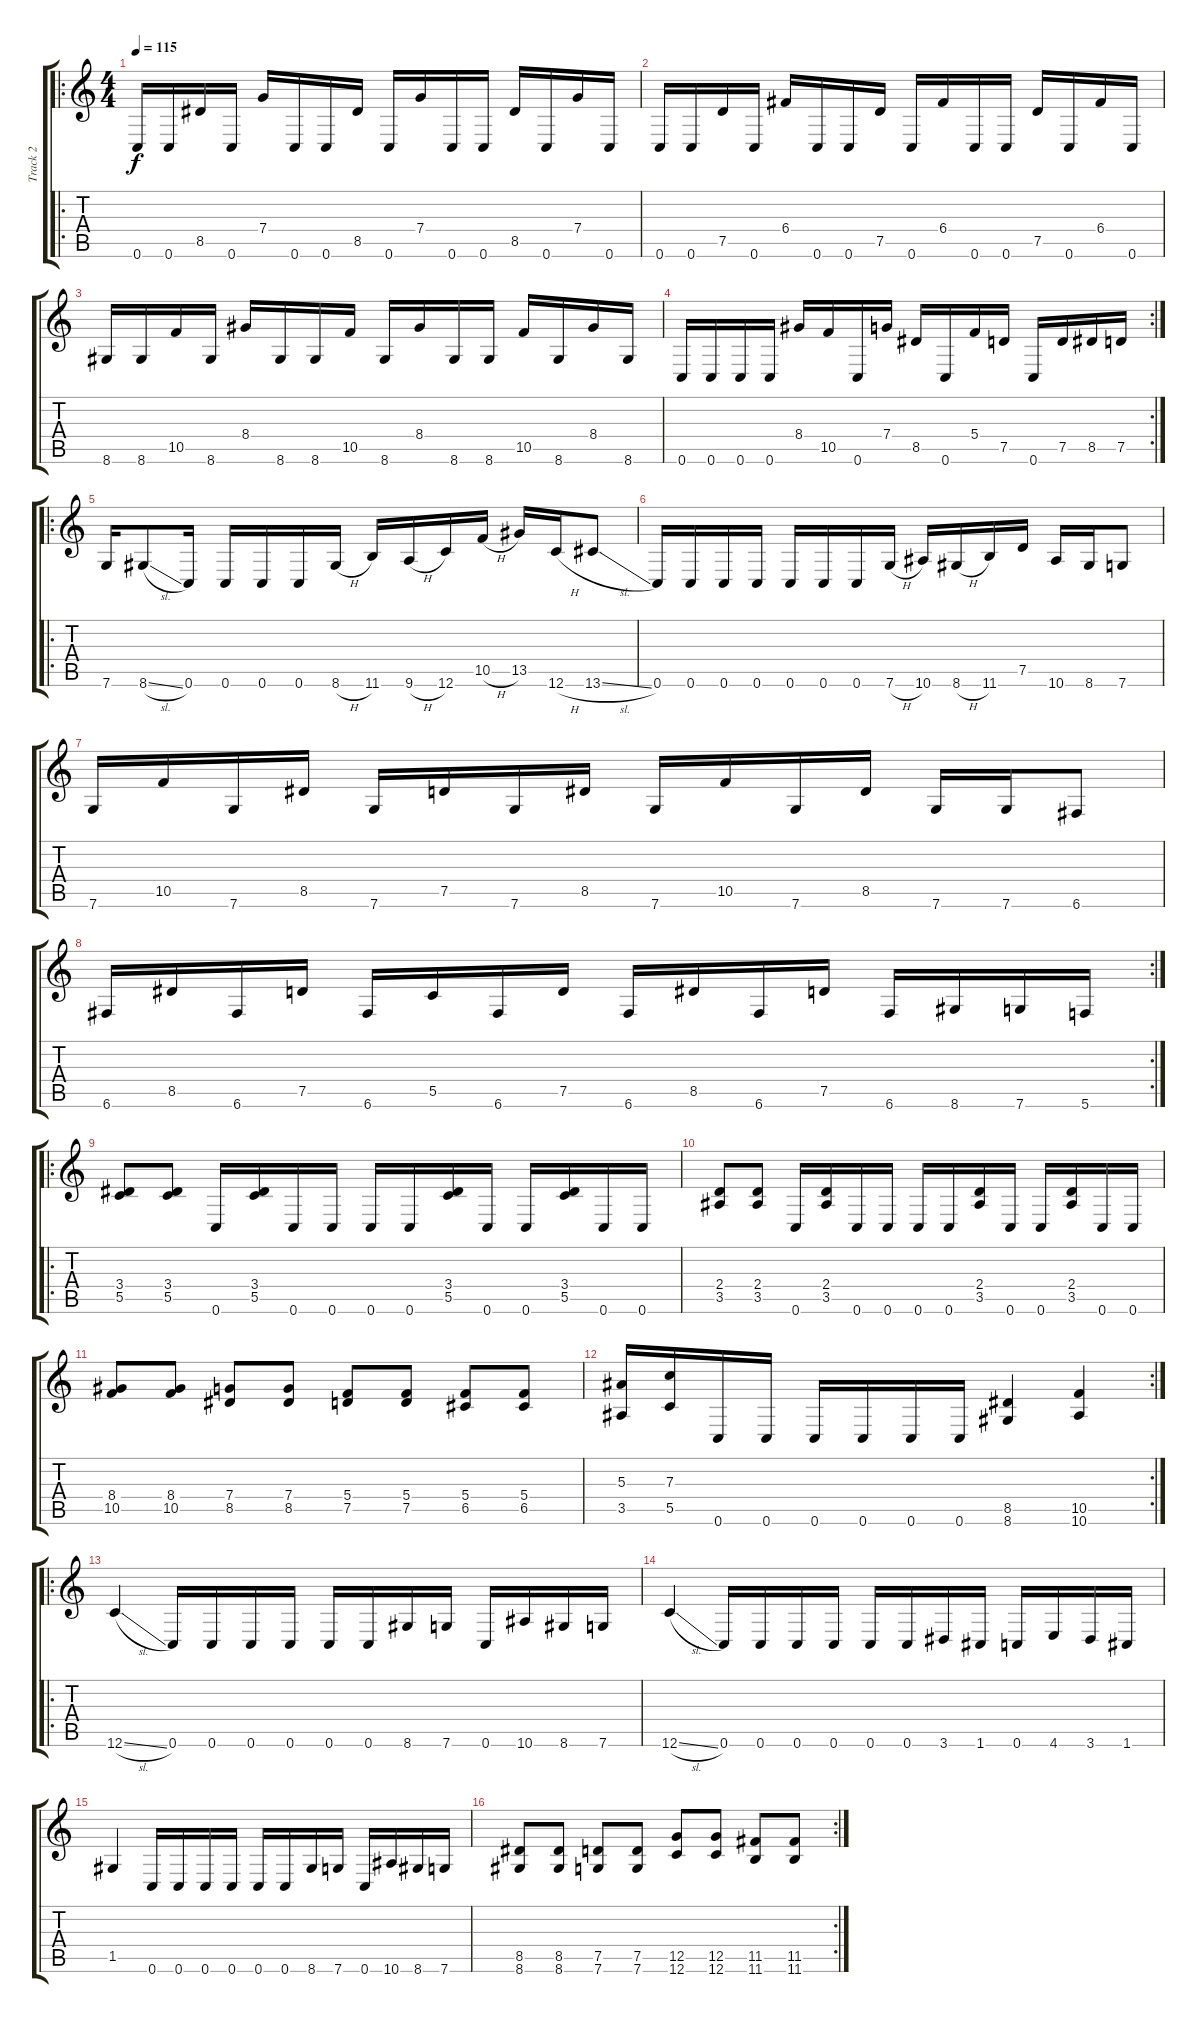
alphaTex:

\track ("Track 2" "Track 2") {instrument distortionguitar}
\staff {score tabs}
\tuning (D4 A3 F3 C3 G2 C2) {hide}
\ro
\ts (4 4)
\tempo 115
\clef g2
\ks c
0.6.16{dy f instrument distortionguitar} 0.6.16 8.5.16 0.6.16 7.4.16 0.6.16 0.6.16 8.5.16 0.6.16 7.4.16 0.6.16 0.6.16 8.5.16 0.6.16 7.4.16 0.6.16 |
0.6.16 0.6.16 7.5.16 0.6.16 6.4.16 0.6.16 0.6.16 7.5.16 0.6.16 6.4.16 0.6.16 0.6.16 7.5.16 0.6.16 6.4.16 0.6.16 |
8.6.16 8.6.16 10.5.16 8.6.16 8.4.16 8.6.16 8.6.16 10.5.16 8.6.16 8.4.16 8.6.16 8.6.16 10.5.16 8.6.16 8.4.16 8.6.16 |
\rc 2
0.6.16 0.6.16 0.6.16 0.6.16 8.4.16 10.5.16 0.6.16 7.4.16 8.5.16 0.6.16 5.4.16 7.5.16 0.6.16 7.5.16 8.5.16 7.5.16 |
\ro
7.6.16 8.6{sl}.8 0.6.16 0.6.16 0.6.16 0.6.16 8.6{h}.16 11.6.16 9.6{h}.16 12.6.16 10.5{h}.16 13.5.16 12.6{h}.16 13.6{sl}.8 |
0.6.16 0.6.16 0.6.16 0.6.16 0.6.16 0.6.16 0.6.16 7.6{h}.16 10.6.16 8.6{h}.16 11.6.16 7.5.16 10.6.16 8.6.16 7.6.8 |
7.6.16 10.5.16 7.6.16 8.5.16 7.6.16 7.5.16 7.6.16 8.5.16 7.6.16 10.5.16 7.6.16 8.5.16 7.6.16 7.6.16 6.6.8 |
\rc 2
6.6.16 8.5.16 6.6.16 7.5.16 6.6.16 5.5.16 6.6.16 7.5.16 6.6.16 8.5.16 6.6.16 7.5.16 6.6.16 8.6.16 7.6.16 5.6.16 |
\ro
(3.4 5.5).8 (3.4 5.5).8 0.6.16 (3.4 5.5).16 0.6.16 0.6.16 0.6.16 0.6.16 (3.4 5.5).16 0.6.16 0.6.16 (3.4 5.5).16 0.6.16 0.6.16 |
(2.4 3.5).8 (2.4 3.5).8 0.6.16 (2.4 3.5).16 0.6.16 0.6.16 0.6.16 0.6.16 (2.4 3.5).16 0.6.16 0.6.16 (2.4 3.5).16 0.6.16 0.6.16 |
(8.4 10.5).8 (8.4 10.5).8 (7.4 8.5).8 (7.4 8.5).8 (5.4 7.5).8 (5.4 7.5).8 (5.4 6.5).8 (5.4 6.5).8 |
\rc 2
(5.3 3.5).16 (7.3 5.5).16 0.6.16 0.6.16 0.6.16 0.6.16 0.6.16 0.6.16 (8.5 8.6).4 (10.5 10.6).4 |
\ro
12.6{sl}.4 0.6.16 0.6.16 0.6.16 0.6.16 0.6.16 0.6.16 8.6.16 7.6.16 0.6.16 10.6.16 8.6.16 7.6.16 |
12.6{sl}.4 0.6.16 0.6.16 0.6.16 0.6.16 0.6.16 0.6.16 3.6.16 1.6.16 0.6.16 4.6.16 3.6.16 1.6.16 |
1.5.4 0.6.16 0.6.16 0.6.16 0.6.16 0.6.16 0.6.16 8.6.16 7.6.16 0.6.16 10.6.16 8.6.16 7.6.16 |
\rc 2
(8.5 8.6).8 (8.5 8.6).8 (7.5 7.6).8 (7.5 7.6).8 (12.5 12.6).8 (12.5 12.6).8 (11.5 11.6).8 (11.5 11.6).8
